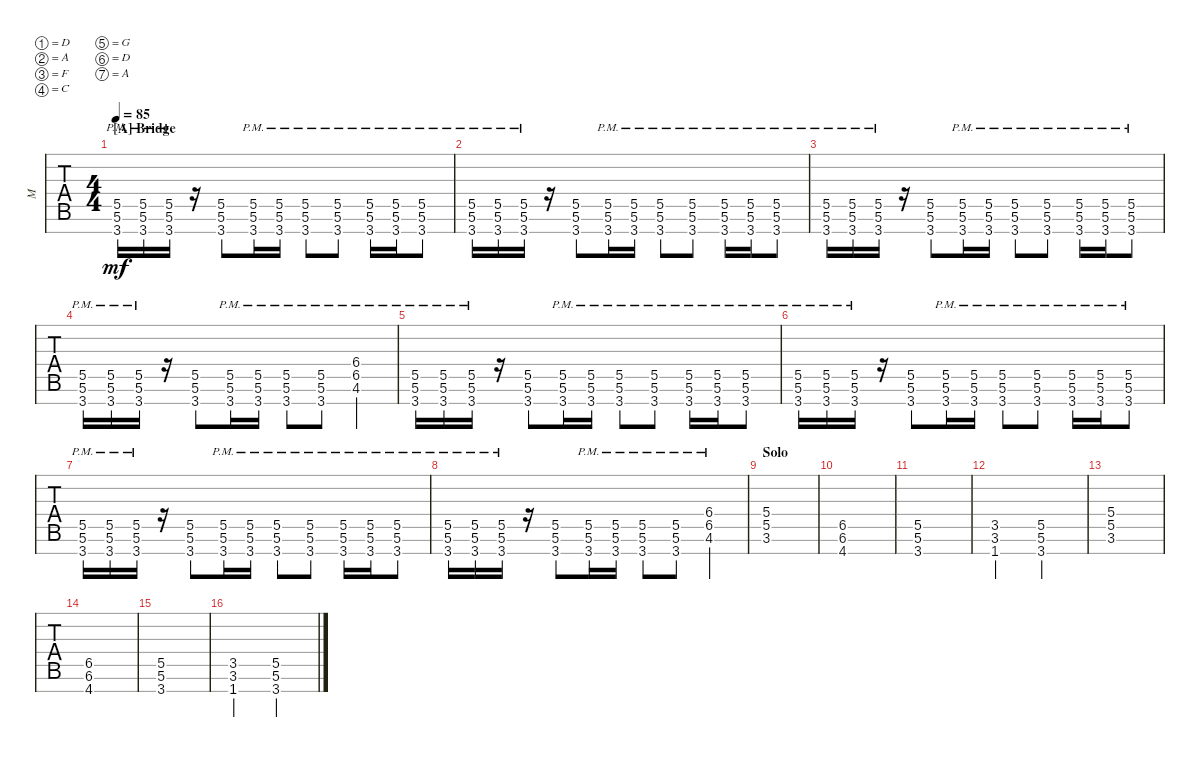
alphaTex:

\defaultSystemsLayout 4
\bracketExtendMode groupsimilarinstruments
\otherSystemsTrackNameOrientation horizontal
\track ("Guitar - 2" "M") {solo instrument distortionguitar}
\staff {tabs}
\tuning (D4 A3 F3 C3 G2 D2 A1)
\ts (4 4)
\section ("A" "Bridge")
\scale
1.06963
\tempo 85
\accidentals auto
\clef g2
\ottava regular
\simile none
\scale
1.03909
\ks bb
(3.7{pm acc forcenatural} 5.6{pm acc forcenatural} 5.5{pm acc forcenatural}).16{dy mf} (3.7{pm acc forcenatural} 5.6{pm acc forcenatural} 5.5{pm acc forcenatural}).16 (3.7{pm acc forcenatural} 5.6{pm acc forcenatural} 5.5{pm acc forcenatural}).16 r.16 (3.7{acc forcenatural} 5.6{acc forcenatural} 5.5{acc forcenatural}).8 (3.7{pm acc forcenatural} 5.6{pm acc forcenatural} 5.5{pm acc forcenatural}).16 (3.7{pm acc forcenatural} 5.6{pm acc forcenatural} 5.5{pm acc forcenatural}).16 (3.7{pm acc forcenatural} 5.6{pm acc forcenatural} 5.5{pm acc forcenatural}).8 (3.7{pm acc forcenatural} 5.6{pm acc forcenatural} 5.5{pm acc forcenatural}).8 (3.7{pm acc forcenatural} 5.6{pm acc forcenatural} 5.5{pm acc forcenatural}).16 (3.7{pm acc forcenatural} 5.6{pm acc forcenatural} 5.5{pm acc forcenatural}).16 (3.7{pm acc forcenatural} 5.6{pm acc forcenatural} 5.5{pm acc forcenatural}).8 |
\scale
0.97679
\scale
0.960908 (3.7{pm acc forcenatural} 5.6{pm acc forcenatural} 5.5{pm acc forcenatural}).16 (3.7{pm acc forcenatural} 5.6{pm acc forcenatural} 5.5{pm acc forcenatural}).16 (3.7{pm acc forcenatural} 5.6{pm acc forcenatural} 5.5{pm acc forcenatural}).16 r.16 (3.7{acc forcenatural} 5.6{acc forcenatural} 5.5{acc forcenatural}).8 (3.7{pm acc forcenatural} 5.6{pm acc forcenatural} 5.5{pm acc forcenatural}).16 (3.7{pm acc forcenatural} 5.6{pm acc forcenatural} 5.5{pm acc forcenatural}).16 (3.7{pm acc forcenatural} 5.6{pm acc forcenatural} 5.5{pm acc forcenatural}).8 (3.7{pm acc forcenatural} 5.6{pm acc forcenatural} 5.5{pm acc forcenatural}).8 (3.7{pm acc forcenatural} 5.6{pm acc forcenatural} 5.5{pm acc forcenatural}).16 (3.7{pm acc forcenatural} 5.6{pm acc forcenatural} 5.5{pm acc forcenatural}).16 (3.7{pm acc forcenatural} 5.6{pm acc forcenatural} 5.5{pm acc forcenatural}).8 |
\scale
0.97679
\scale
1.03909 (3.7{pm acc forcenatural} 5.6{pm acc forcenatural} 5.5{pm acc forcenatural}).16 (3.7{pm acc forcenatural} 5.6{pm acc forcenatural} 5.5{pm acc forcenatural}).16 (3.7{pm acc forcenatural} 5.6{pm acc forcenatural} 5.5{pm acc forcenatural}).16 r.16 (3.7{acc forcenatural} 5.6{acc forcenatural} 5.5{acc forcenatural}).8 (3.7{pm acc forcenatural} 5.6{pm acc forcenatural} 5.5{pm acc forcenatural}).16 (3.7{pm acc forcenatural} 5.6{pm acc forcenatural} 5.5{pm acc forcenatural}).16 (3.7{pm acc forcenatural} 5.6{pm acc forcenatural} 5.5{pm acc forcenatural}).8 (3.7{pm acc forcenatural} 5.6{pm acc forcenatural} 5.5{pm acc forcenatural}).8 (3.7{pm acc forcenatural} 5.6{pm acc forcenatural} 5.5{pm acc forcenatural}).16 (3.7{pm acc forcenatural} 5.6{pm acc forcenatural} 5.5{pm acc forcenatural}).16 (3.7{pm acc forcenatural} 5.6{pm acc forcenatural} 5.5{pm acc forcenatural}).8 |
\scale
0.97679
\scale
0.960908 (3.7{pm acc forcenatural} 5.6{pm acc forcenatural} 5.5{pm acc forcenatural}).16 (3.7{pm acc forcenatural} 5.6{pm acc forcenatural} 5.5{pm acc forcenatural}).16 (3.7{pm acc forcenatural} 5.6{pm acc forcenatural} 5.5{pm acc forcenatural}).16 r.16 (3.7{acc forcenatural} 5.6{acc forcenatural} 5.5{acc forcenatural}).8 (3.7{pm acc forcenatural} 5.6{pm acc forcenatural} 5.5{pm acc forcenatural}).16 (3.7{pm acc forcenatural} 5.6{pm acc forcenatural} 5.5{pm acc forcenatural}).16 (3.7{pm acc forcenatural} 5.6{pm acc forcenatural} 5.5{pm acc forcenatural}).8 (3.7{pm acc forcenatural} 5.6{pm acc forcenatural} 5.5{pm acc forcenatural}).8 (4.6{pm acc b} 6.5{pm acc b} 6.4{acc b}).4 |
\scale
1.06495
\scale
1.03909 (3.7{pm acc forcenatural} 5.6{pm acc forcenatural} 5.5{pm acc forcenatural}).16 (3.7{pm acc forcenatural} 5.6{pm acc forcenatural} 5.5{pm acc forcenatural}).16 (3.7{pm acc forcenatural} 5.6{pm acc forcenatural} 5.5{pm acc forcenatural}).16 r.16 (3.7{acc forcenatural} 5.6{acc forcenatural} 5.5{acc forcenatural}).8 (3.7{pm acc forcenatural} 5.6{pm acc forcenatural} 5.5{pm acc forcenatural}).16 (3.7{pm acc forcenatural} 5.6{pm acc forcenatural} 5.5{pm acc forcenatural}).16 (3.7{pm acc forcenatural} 5.6{pm acc forcenatural} 5.5{pm acc forcenatural}).8 (3.7{pm acc forcenatural} 5.6{pm acc forcenatural} 5.5{pm acc forcenatural}).8 (3.7{pm acc forcenatural} 5.6{pm acc forcenatural} 5.5{pm acc forcenatural}).16 (3.7{pm acc forcenatural} 5.6{pm acc forcenatural} 5.5{pm acc forcenatural}).16 (3.7{pm acc forcenatural} 5.6{pm acc forcenatural} 5.5{pm acc forcenatural}).8 |
\scale
0.972111
\scale
0.960908 (3.7{pm acc forcenatural} 5.6{pm acc forcenatural} 5.5{pm acc forcenatural}).16 (3.7{pm acc forcenatural} 5.6{pm acc forcenatural} 5.5{pm acc forcenatural}).16 (3.7{pm acc forcenatural} 5.6{pm acc forcenatural} 5.5{pm acc forcenatural}).16 r.16 (3.7{acc forcenatural} 5.6{acc forcenatural} 5.5{acc forcenatural}).8 (3.7{pm acc forcenatural} 5.6{pm acc forcenatural} 5.5{pm acc forcenatural}).16 (3.7{pm acc forcenatural} 5.6{pm acc forcenatural} 5.5{pm acc forcenatural}).16 (3.7{pm acc forcenatural} 5.6{pm acc forcenatural} 5.5{pm acc forcenatural}).8 (3.7{pm acc forcenatural} 5.6{pm acc forcenatural} 5.5{pm acc forcenatural}).8 (3.7{pm acc forcenatural} 5.6{pm acc forcenatural} 5.5{pm acc forcenatural}).16 (3.7{pm acc forcenatural} 5.6{pm acc forcenatural} 5.5{pm acc forcenatural}).16 (3.7{pm acc forcenatural} 5.6{pm acc forcenatural} 5.5{pm acc forcenatural}).8 |
\scale
0.972111
\scale
1.03909 (3.7{pm acc forcenatural} 5.6{pm acc forcenatural} 5.5{pm acc forcenatural}).16 (3.7{pm acc forcenatural} 5.6{pm acc forcenatural} 5.5{pm acc forcenatural}).16 (3.7{pm acc forcenatural} 5.6{pm acc forcenatural} 5.5{pm acc forcenatural}).16 r.16 (3.7{acc forcenatural} 5.6{acc forcenatural} 5.5{acc forcenatural}).8 (3.7{pm acc forcenatural} 5.6{pm acc forcenatural} 5.5{pm acc forcenatural}).16 (3.7{pm acc forcenatural} 5.6{pm acc forcenatural} 5.5{pm acc forcenatural}).16 (3.7{pm acc forcenatural} 5.6{pm acc forcenatural} 5.5{pm acc forcenatural}).8 (3.7{pm acc forcenatural} 5.6{pm acc forcenatural} 5.5{pm acc forcenatural}).8 (3.7{pm acc forcenatural} 5.6{pm acc forcenatural} 5.5{pm acc forcenatural}).16 (3.7{pm acc forcenatural} 5.6{pm acc forcenatural} 5.5{pm acc forcenatural}).16 (3.7{pm acc forcenatural} 5.6{pm acc forcenatural} 5.5{pm acc forcenatural}).8 |
\scale
0.990827
\scale
0.960908 (3.7{pm acc forcenatural} 5.6{pm acc forcenatural} 5.5{pm acc forcenatural}).16 (3.7{pm acc forcenatural} 5.6{pm acc forcenatural} 5.5{pm acc forcenatural}).16 (3.7{pm acc forcenatural} 5.6{pm acc forcenatural} 5.5{pm acc forcenatural}).16 r.16 (3.7{acc forcenatural} 5.6{acc forcenatural} 5.5{acc forcenatural}).8 (3.7{pm acc forcenatural} 5.6{pm acc forcenatural} 5.5{pm acc forcenatural}).16 (3.7{pm acc forcenatural} 5.6{pm acc forcenatural} 5.5{pm acc forcenatural}).16 (3.7{pm acc forcenatural} 5.6{pm acc forcenatural} 5.5{pm acc forcenatural}).8 (3.7{pm acc forcenatural} 5.6{pm acc forcenatural} 5.5{pm acc forcenatural}).8 (4.6{pm acc b} 6.5{pm acc b} 6.4{acc b}).4 |
\section ("" "Solo")
\scale
1.06963
\scale
1.03909 (3.6{acc forcenatural} 5.5{acc forcenatural} 5.4{acc forcenatural}).1 |
\scale
0.97679
\scale
0.960908 (4.7{acc b} 6.6{acc b} 6.5{acc b}).1 |
\scale
0.97679
\scale
1.03909 (3.7{acc forcenatural} 5.6{acc forcenatural} 5.5{acc forcenatural}).1 |
\scale
0.97679
\scale
0.960908 (1.7{acc forcenatural} 3.6{acc forcenatural} 3.5{acc forcenatural}).2 (3.7{acc forcenatural} 5.6{acc forcenatural} 5.5{acc forcenatural}).2 |
\scale
1.06495
\scale
1.03909 (3.6{acc forcenatural} 5.5{acc forcenatural} 5.4{acc forcenatural}).1 |
\scale
0.972111
\scale
0.960908 (4.7{acc b} 6.6{acc b} 6.5{acc b}).1 |
\scale
0.972111
\scale
1.03909 (3.7{acc forcenatural} 5.6{acc forcenatural} 5.5{acc forcenatural}).1 |
\scale
0.990827
\scale
0.960908 (1.7{acc forcenatural} 3.6{acc forcenatural} 3.5{acc forcenatural}).2 (3.7{acc forcenatural} 5.6{acc forcenatural} 5.5{acc forcenatural}).2
